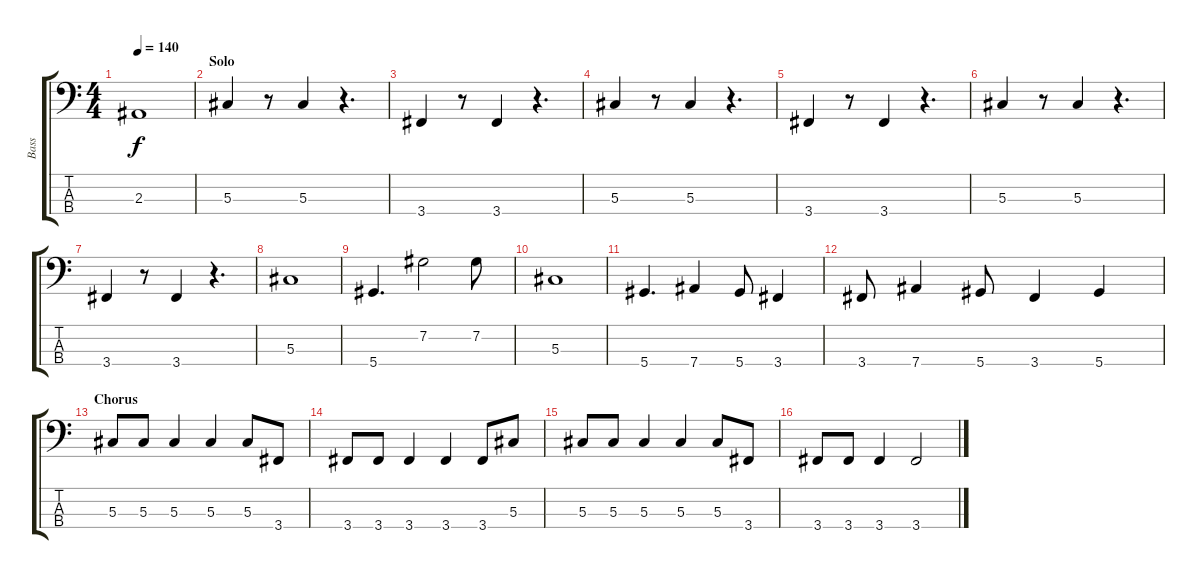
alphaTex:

\track ("Bass" "Bass") {instrument electricbassfinger}
\staff {score tabs}
\tuning (Gb2 Db2 Ab1 Eb1) {hide}
\ts (4 4)
\tempo 140
\clef f4
\ks c
2.3.1{dy f} |
\section ("" "Solo")
5.3.4 r.8 5.3.4 r.4{d} |
3.4.4 r.8 3.4.4 r.4{d} |
5.3.4 r.8 5.3.4 r.4{d} |
3.4.4 r.8 3.4.4 r.4{d} |
5.3.4 r.8 5.3.4 r.4{d} |
3.4.4 r.8 3.4.4 r.4{d} |
5.3.1 |
5.4.4{d} 7.2.2 7.2.8 |
5.3.1 |
5.4.4{d} 7.4.4 5.4.8 3.4.4 |
3.4.8 7.4.4 5.4.8 3.4.4 5.4.4 |
\section ("" "Chorus")
5.3.8 5.3.8 5.3.4 5.3.4 5.3.8 3.4.8 |
3.4.8 3.4.8 3.4.4 3.4.4 3.4.8 5.3.8 |
5.3.8 5.3.8 5.3.4 5.3.4 5.3.8 3.4.8 |
3.4.8 3.4.8 3.4.4 3.4.2
